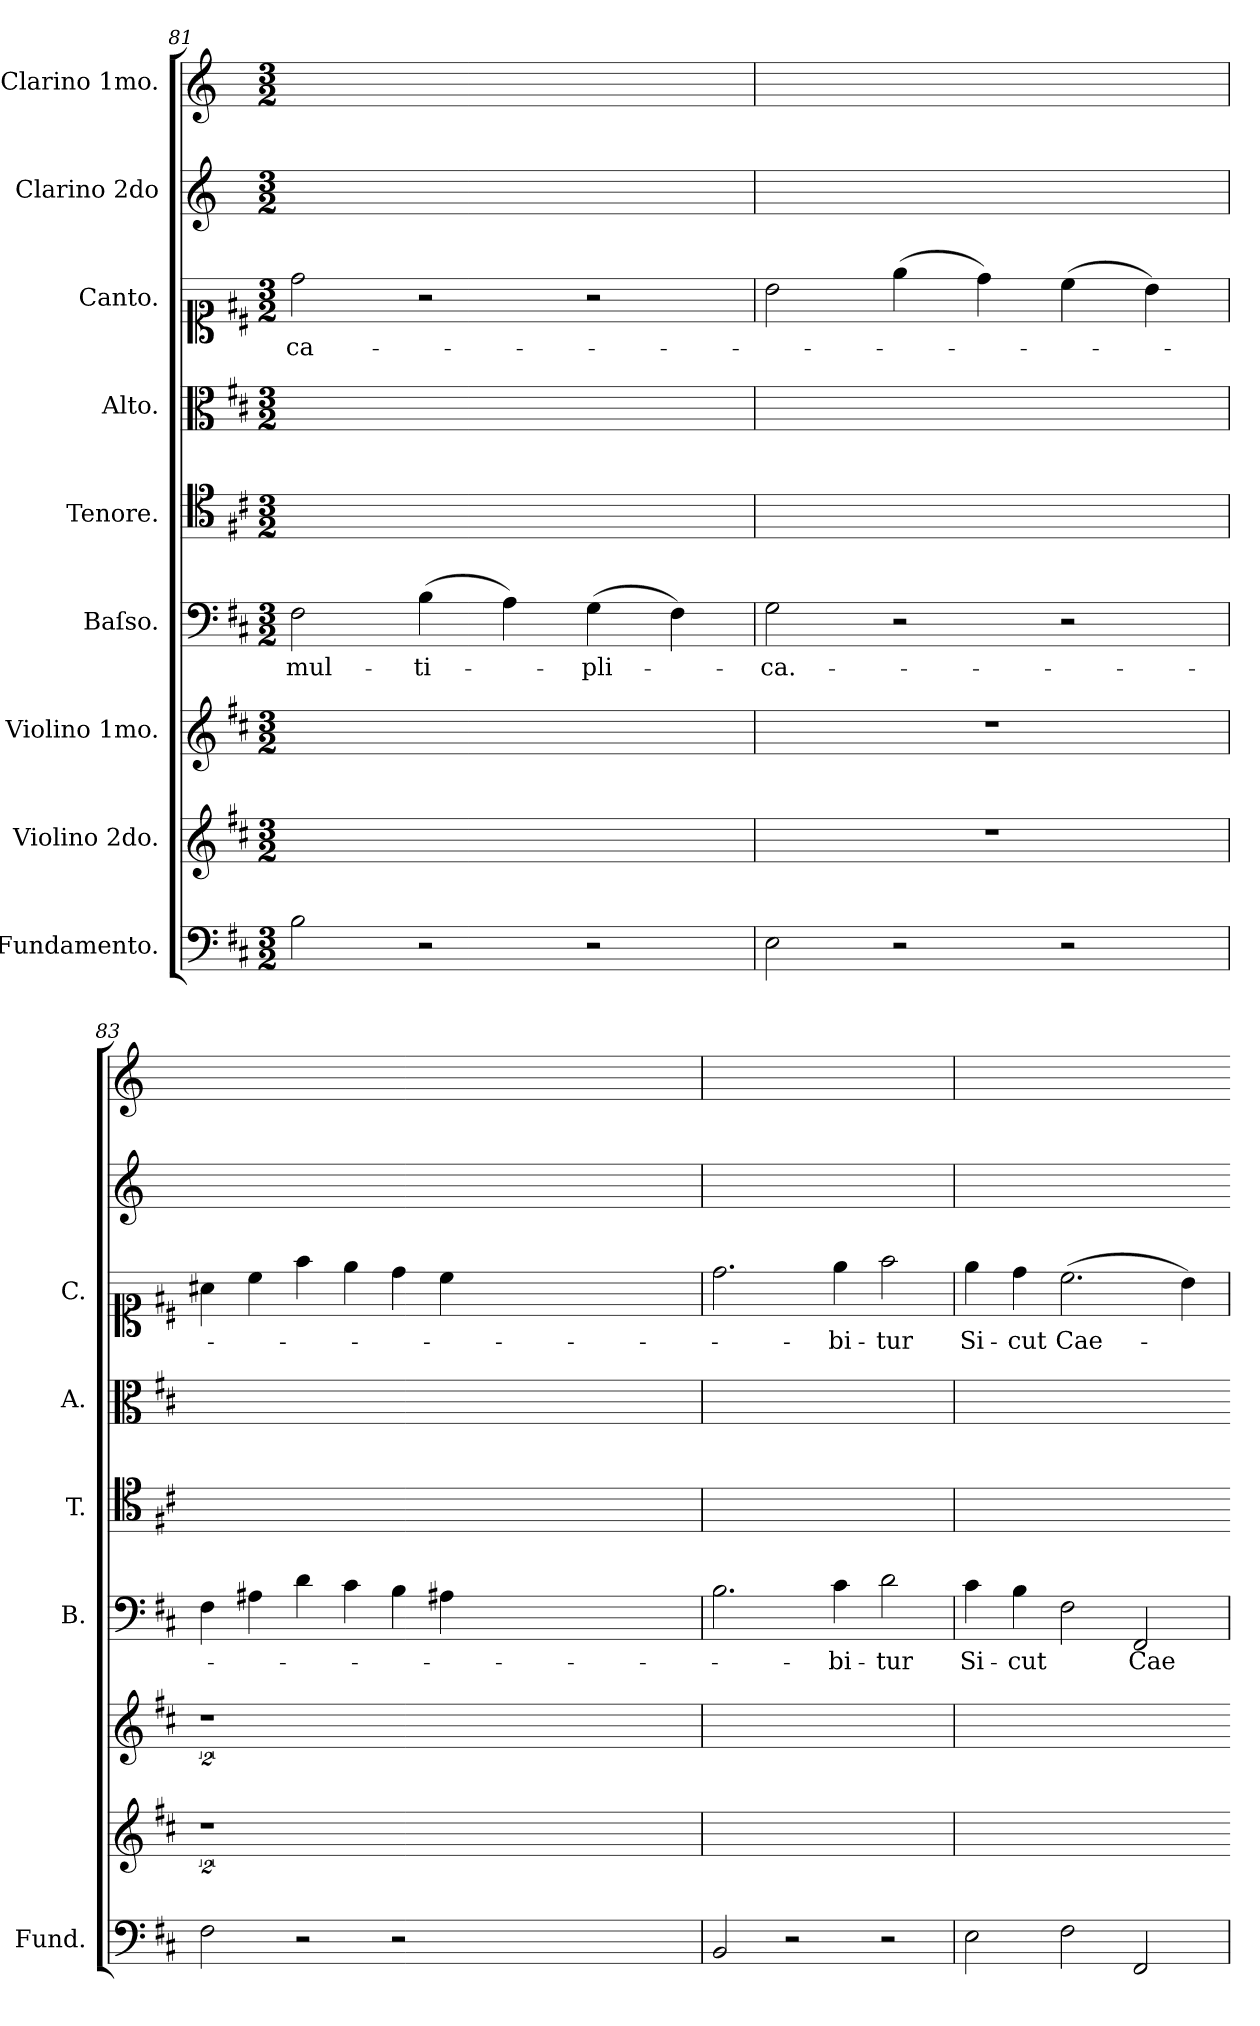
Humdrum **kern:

**kern	**kern	**kern	**kern	**text	**kern	**kern	**kern	**text	**kern	**kern
*part9	*part8	*part7	*part6	*part6	*part5	*part4	*part3	*part3	*part2	*part1
*staff9	*staff8	*staff7	*staff6	*staff6	*staff5	*staff4	*staff3	*staff3	*staff2	*staff1
*I"Fundamento.	*I"Violino 2do.	*I"Violino 1mo.	*I"Baſso.	*	*I"Tenore.	*I"Alto.	*I"Canto.	*	*I"Clarino 2do	*I"Clarino 1mo.
*I'Fund.	*	*	*I'B.	*	*I'T.	*I'A.	*I'C.	*	*	*
*clefF4	*clefG2	*clefG2	*clefF4	*	*clefC4	*clefC3	*clefC1	*	*clefG2	*clefG2
*	*	*	*	*	*	*	*	*	*ITrd-1c-2	*ITrd-1c-2
*k[f#c#]	*k[f#c#]	*k[f#c#]	*k[f#c#]	*	*k[f#c#]	*k[f#c#]	*k[f#c#]	*	*k[f#c#]	*k[f#c#]
*M3/2	*M3/2	*M3/2	*M3/2	*	*M3/2	*M3/2	*M3/2	*	*M3/2	*M3/2
=81	=81	=81	=81	=81	=81	=81	=81	=81	=81	=81
2B\	1.ryy	1.ryy	2F#\	mul-	1.ryy	1.ryy	2dd\	-ca-	1.ryy	1.ryy
2r	.	.	(>4B\	-ti-	.	.	2r	.	.	.
.	.	.	4A\)	.	.	.	.	.	.	.
2r	.	.	(>4G\	-pli-	.	.	2r	.	.	.
.	.	.	4F#\)	.	.	.	.	.	.	.
=82	=82	=82	=82	=82	=82	=82	=82	=82	=82	=82
2E\	1.r	1.r	2G\	-ca.-	1.ryy	1.ryy	2b\	.	1.ryy	1.ryy
2r	.	.	2r	.	.	.	(>4ee\	.	.	.
.	.	.	.	.	.	.	4dd\)	.	.	.
2r	.	.	2r	.	.	.	(>4cc#\	.	.	.
.	.	.	.	.	.	.	4b\)	.	.	.
=83	=83	=83	=83	=83	=83	=83	=83	=83	=83	=83
2F#\	2%9r	2%9r	4F#\	.	1.ryy	1.ryy	4a#X\	.	1.ryy	1.ryy
.	.	.	4A#X\	.	.	.	4cc#\	.	.	.
2r	.	.	4d\	.	.	.	4ff#\	.	.	.
.	.	.	4c#\	.	.	.	4ee\	.	.	.
2r	.	.	4B\	.	.	.	4dd\	.	.	.
.	.	.	4A#X\	.	.	.	4cc#\	.	.	.
0.ryy	.	.	0.ryy	.	0.ryy	0.ryy	0.ryy	.	0.ryy	0.ryy
=84	=84	=84	=84	=84	=84	=84	=84	=84	=84	=84
2BB/	1.ryy	1.ryy	2.B\	.	1.ryy	1.ryy	2.dd\	.	1.ryy	1.ryy
2r	.	.	.	.	.	.	.	.	.	.
.	.	.	4c#\	-bi-	.	.	4ee\	-bi-	.	.
2r	.	.	2d\	-tur	.	.	2ff#\	-tur	.	.
=85	=85	=85	=85	=85	=85	=85	=85	=85	=85	=85
2E\	1.ryy	1.ryy	4c#\	Si-	1.ryy	1.ryy	4ee\	Si-	1.ryy	1.ryy
.	.	.	4B\	-cut	.	.	4dd\	-cut	.	.
2F#\	.	.	2F#\	.	.	.	(>2.cc#\	Cae-	.	.
2FF#/	.	.	2FF#/	Cae-	.	.	.	.	.	.
.	.	.	.	.	.	.	4b\)	.	.	.
=	=-	=-	=	=	=	=	=	=	=	=
*-	*-	*-	*-	*-	*-	*-	*-	*-	*-	*-
